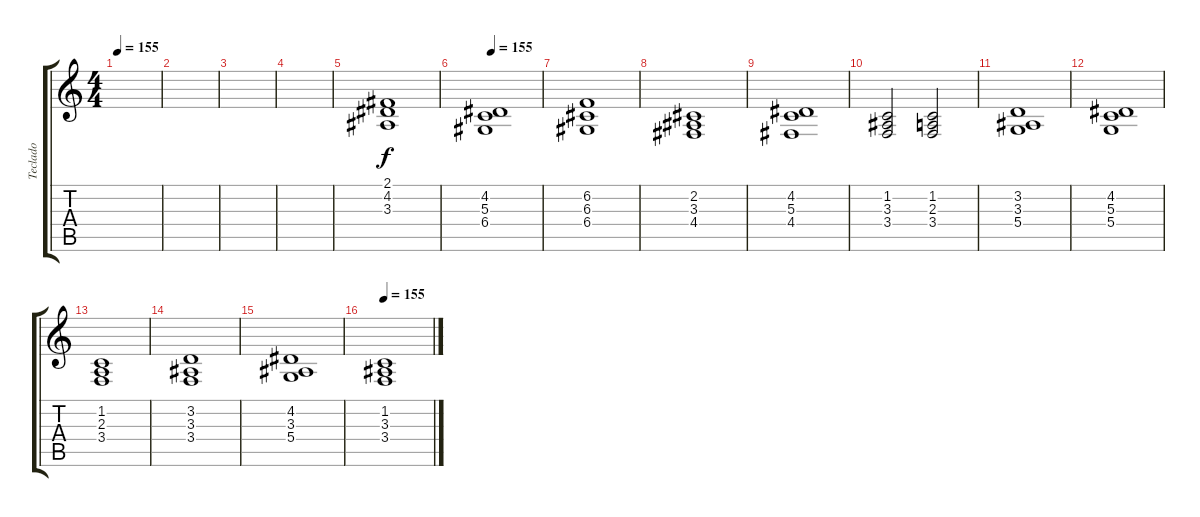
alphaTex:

\track ("Teclado" "Teclado") {instrument stringensemble1}
\staff {score tabs}
\tuning (E4 B3 G3 D3 A2 E2) {hide}
\ts (4 4)
\tempo 155
\clef g2
\ks c
|
|
|
|
(2.1 4.2 3.3).1 |
\tempo 155
(4.2 5.3 6.4).1 |
(6.2 6.3 6.4).1 |
(2.2 3.3 4.4).1 |
(4.2 5.3 4.4).1 |
(1.2 3.3 3.4).2 (1.2 2.3 3.4).2 |
(3.2 3.3 5.4).1 |
(4.2 5.3 5.4).1 |
(1.2 2.3 3.4).1 |
(3.2 3.3 3.4).1 |
(4.2 3.3 5.4).1 |
\tempo 155
(1.2 3.3 3.4).1
